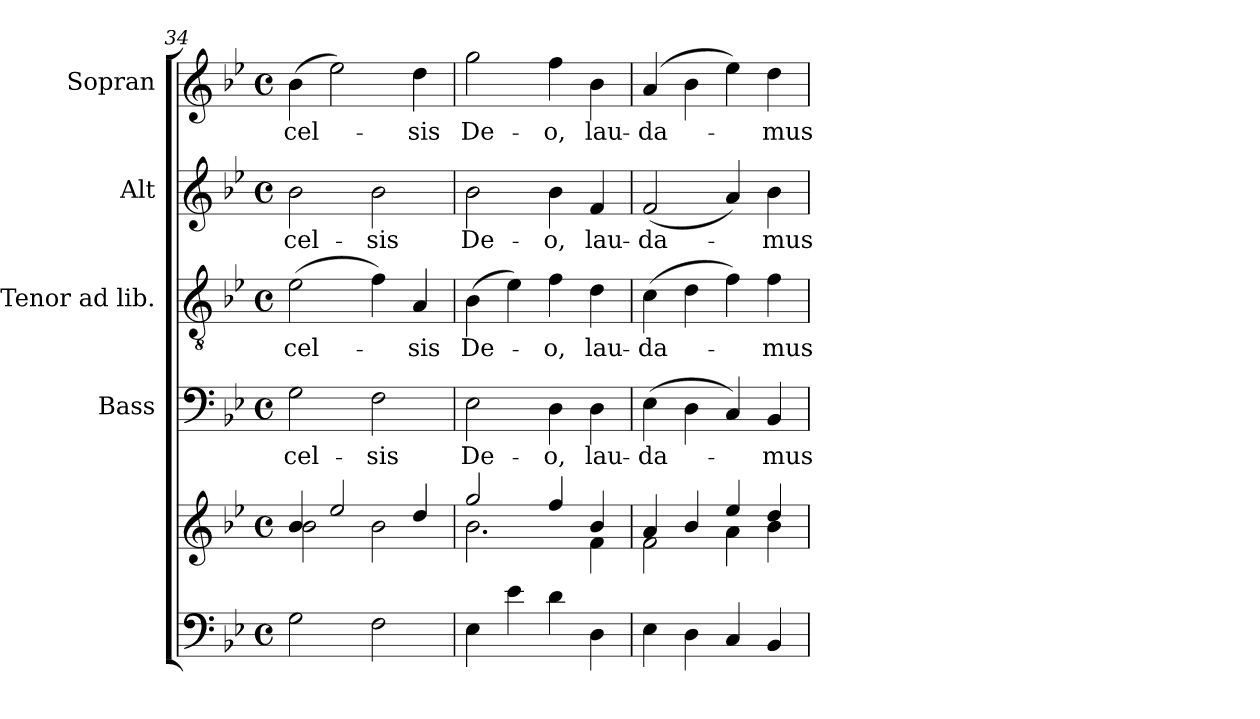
**kern	**kern	**kern	**text	**kern	**text	**kern	**text	**kern	**text
*part5	*part5	*part4	*part4	*part3	*part3	*part2	*part2	*part1	*part1
*staff6	*staff5	*staff4	*staff4	*staff3	*staff3	*staff2	*staff2	*staff1	*staff1
*	*	*I"Bass	*	*I"Tenor ad lib.	*	*I"Alt	*	*I"Sopran	*
*	*	*I'B.	*	*I'T.	*	*I'A.	*	*I'S.	*
*clefF4	*clefG2	*clefF4	*	*clefGv2	*	*clefG2	*	*clefG2	*
*k[b-e-]	*k[b-e-]	*k[b-e-]	*	*k[b-e-]	*	*k[b-e-]	*	*k[b-e-]	*
*B-:	*B-:	*B-:	*	*B-:	*	*B-:	*	*B-:	*
*M4/4	*M4/4	*M4/4	*	*M4/4	*	*M4/4	*	*M4/4	*
*met(c)	*met(c)	*met(c)	*	*met(c)	*	*met(c)	*	*met(c)	*
=34	=34	=34	=34	=34	=34	=34	=34	=34	=34
*	*^	*	*	*	*	*	*	*	*
!	!	!	!	!LO:LY:b	!	!LO:LY:b	!	!LO:LY:b	!	!LO:LY:b
2G\	4b-/	2b-\	2G\	-cel-	(>2e-\	-cel-	2b-\	-cel-	(>4b-\	-cel-
.	2ee-/	.	.	.	.	.	.	.	2ee-\)	.
!	!	!	!	!LO:LY:b	!	!	!	!LO:LY:b	!	!
2F\	.	2b-\	2F\	-sis	4f\)	.	2b-\	-sis	.	.
!	!	!	!	!	!	!LO:LY:b	!	!	!	!LO:LY:b
.	4dd/	.	.	.	4A/	-sis	.	.	4dd\	-sis
=35	=35	=35	=35	=35	=35	=35	=35	=35	=35	=35
!	!	!	!	!LO:LY:b	!	!LO:LY:b	!	!LO:LY:b	!	!LO:LY:b
4E-\	2gg/	2.b-\	2E-\	De-	(>4B-\	De-	2b-\	De-	2gg\	De-
4e-\	.	.	.	.	4e-\)	.	.	.	.	.
!	!	!	!	!LO:LY:b	!	!LO:LY:b	!	!LO:LY:b	!	!LO:LY:b
4d\	4ff/	.	4D\	-o,	4f\	-o,	4b-\	-o,	4ff\	-o,
!	!	!	!	!LO:LY:b	!	!LO:LY:b	!	!LO:LY:b	!	!LO:LY:b
4D\	4b-/	4f\	4D\	lau-	4d\	lau-	4f/	lau-	4b-\	lau-
=36	=36	=36	=36	=36	=36	=36	=36	=36	=36	=36
!	!	!	!	!LO:LY:b	!	!LO:LY:b	!	!LO:LY:b	!	!LO:LY:b
4E-\	4a/	2f\	(>4E-\	-da-	(>4c\	-da-	(<2f/	-da-	(4a/	-da-
4D\	4b-/	.	4D\	.	4d\	.	.	.	4b-\	.
4C/	4ee-/	4a\	4C/)	.	4f\)	.	4a/)	.	4ee-\)	.
!	!	!	!	!LO:LY:b	!	!LO:LY:b	!	!LO:LY:b	!	!LO:LY:b
4BB-/	4dd/	4b-\	4BB-/	-mus	4f\	-mus	4b-\	-mus	4dd\	-mus
*	*v	*v	*	*	*	*	*	*	*	*
=	=	=	=	=	=	=	=	=	=
*-	*-	*-	*-	*-	*-	*-	*-	*-	*-
